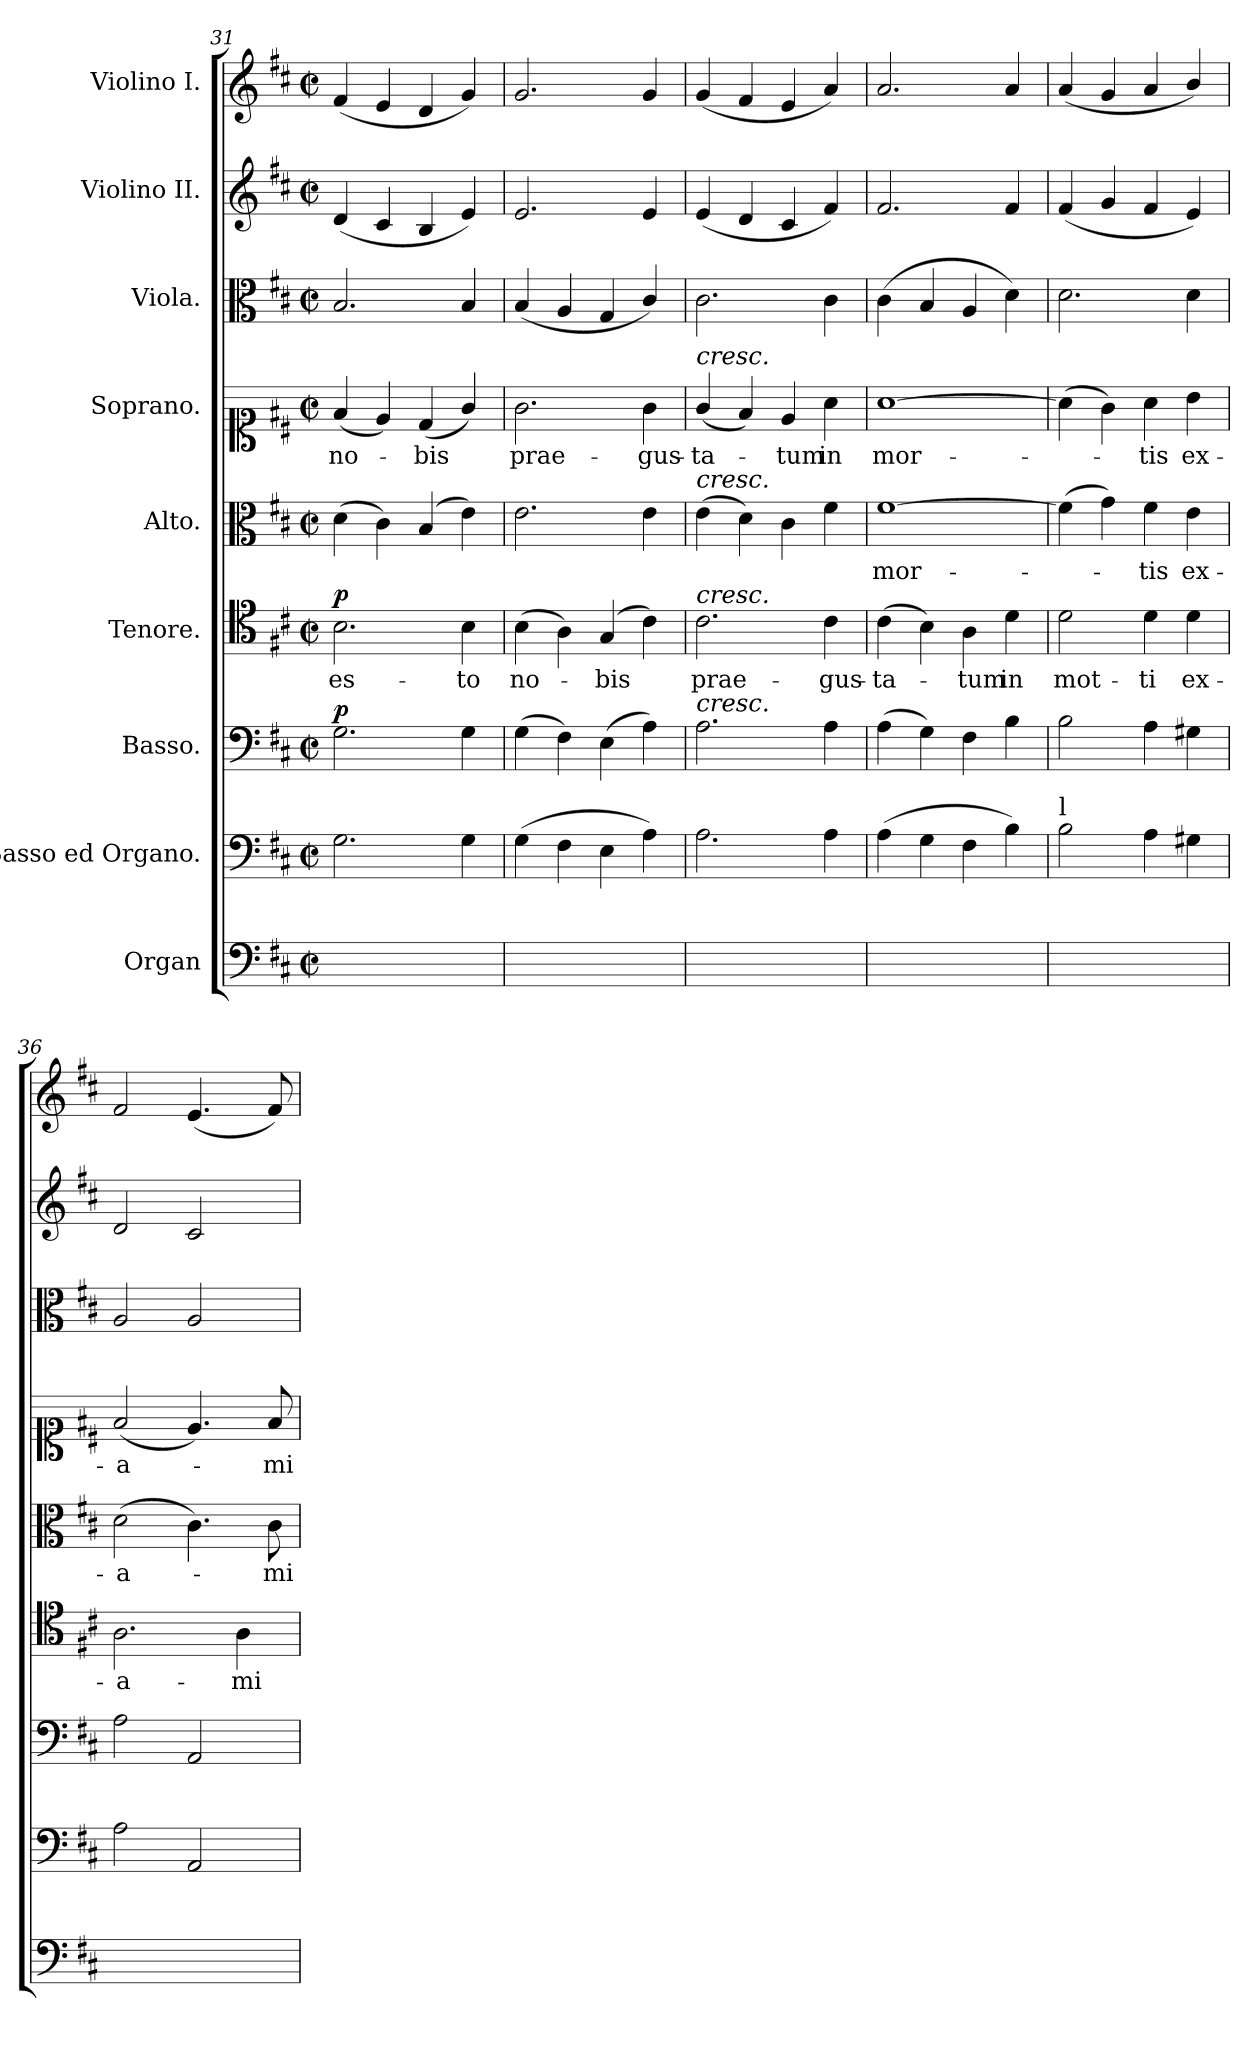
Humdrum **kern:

**kern	**kern	**kern	**dynam	**kern	**text	**dynam	**kern	**text	**kern	**text	**kern	**kern	**kern
*part9	*part8	*part7	*part7	*part6	*part6	*part6	*part5	*part5	*part4	*part4	*part3	*part2	*part1
*staff9	*staff8	*staff7	*staff7	*staff6	*staff6	*staff6	*staff5	*staff5	*staff4	*staff4	*staff3	*staff2	*staff1
*I"Organ	*I"Basso ed Organo.	*I"Basso.	*	*I"Tenore.	*	*	*I"Alto.	*	*I"Soprano.	*	*I"Viola.	*I"Violino II.	*I"Violino I.
*clefF4	*clefF4	*clefF4	*	*clefC4	*	*	*clefC3	*	*clefC1	*	*clefC3	*clefG2	*clefG2
*k[f#c#]	*k[f#c#]	*k[f#c#]	*	*k[f#c#]	*	*	*k[f#c#]	*	*k[f#c#]	*	*k[f#c#]	*k[f#c#]	*k[f#c#]
*M2/2	*M2/2	*M2/2	*	*M2/2	*	*	*M2/2	*	*M2/2	*	*M2/2	*M2/2	*M2/2
*met(c|)	*met(c|)	*met(c|)	*	*met(c|)	*	*	*met(c|)	*	*met(c|)	*	*met(c|)	*met(c|)	*met(c|)
=31	=31	=31	=31	=31	=31	=31	=31	=31	=31	=31	=31	=31	=31
*^	*^	*	*	*	*	*	*	*	*	*	*	*	*
!	!	!	!	!	!LO:DY:a	!	!LO:LY:b	!LO:DY:a	!	!	!	!LO:LY:b	!	!	!
2.B\yy 2.d\yy 2.f#\yy	2.G\yy	2.G\	2.GG\yy	2.G\	p	2.B\	es-	p	(>4d\	.	(<4f#/	no-	2.B/	(<4d/	(<4f#/
.	.	.	.	.	.	.	.	.	4c#\)	.	4e/)	.	.	4c#/	4e/
!	!	!	!	!	!	!	!	!	!	!	!	!LO:LY:b	!	!	!
.	.	.	.	.	.	.	.	.	(>4B/	.	(<4d/	-bis	.	4B/	4d/
!	!	!	!	!	!	!	!LO:LY:b	!	!	!	!	!	!	!	!
4B\yy 4e\yy 4g\yy	4G\yy	4G\	4GG\yy	4G\	.	4B\	-to	.	4e\)	.	4g/)	.	4B/	4e/)	4g/)
=32	=32	=32	=32	=32	=32	=32	=32	=32	=32	=32	=32	=32	=32	=32	=32
!	!	!	!	!	!	!	!LO:LY:b	!	!	!	!	!LO:LY:b	!	!	!
2.B\yy 2.e\yy 2.g\yy	4G\yy	(>4G\	4GG/yy	(>4G\	.	(>4B\	no-	.	2.e\	.	2.g\	prae-	(<4B/	2.e/	2.g/
.	4F#\yy	4F#\	4FF#/yy	4F#\)	.	4A\)	.	.	.	.	.	.	4A/	.	.
!	!	!	!	!	!	!	!LO:LY:b	!	!	!	!	!	!	!	!
.	4E\yy	4E\	4EE/yy	(>4E\	.	(>4G/	-bis	.	.	.	.	.	4G/	.	.
!	!	!	!	!	!	!	!	!	!	!	!	!LO:LY:b	!	!	!
4c#\yy 4e\yy 4g\yy	4A\yy	4A\)	4AA/yy	4A\)	.	4c#\)	.	.	4e\	.	4g\	-gus-	4c#/)	4e/	4g/
=33	=33	=33	=33	=33	=33	=33	=33	=33	=33	=33	=33	=33	=33	=33	=33
!	!	!	!	!	!	!	!	!	!	!	!LO:TX:a:i:t=cresc.	!	!	!	!
!	!	!	!	!	!	!	!	!	!LO:TX:a:i:t=cresc.	!	!	!	!	!	!
!	!	!	!	!	!	!LO:TX:a:i:t=cresc.	!	!	!	!	!	!	!	!	!
!	!	!	!	!LO:TX:a:i:t=cresc.	!	!	!	!	!	!	!	!	!	!	!
!	!	!	!	!	!	!	!LO:LY:b	!	!	!	!	!LO:LY:b	!	!	!
2.c#\yy 2.e\yy 2.g\yy	2.A\yy	2.A\	2.AA/yy	2.A\	.	2.c#\	prae-	.	(>4e\	.	(<4g/	-ta-	2.c#\	(<4e/	(<4g/
.	.	.	.	.	.	.	.	.	4d\)	.	4f#/)	.	.	4d/	4f#/
!	!	!	!	!	!	!	!	!	!	!	!	!LO:LY:b	!	!	!
.	.	.	.	.	.	.	.	.	4c#\	.	4e/	-tum	.	4c#/	4e/
!	!	!	!	!	!	!	!LO:LY:b	!	!	!	!	!LO:LY:b	!	!	!
[4c#\yy [4f#\yy [4a\yy	4A\yy	4A\	4AA/yy	4A\	.	4c#\	-gus-	.	4f#\	.	4a\	in	4c#\	4f#/)	4a/)
=34	=34	=34	=34	=34	=34	=34	=34	=34	=34	=34	=34	=34	=34	=34	=34
!	!	!	!	!	!	!	!LO:LY:b	!	!	!LO:LY:b	!	!LO:LY:b	!	!	!
2.c#\yy] 2.f#\yy] 2.a\yy]	4A\yy	(>4A\	4AA\yy	(>4A\	.	(>4c#\	-ta-	.	[1f#	mor-	[1a	mor-	(>4c#\	2.f#/	2.a/
.	4G\yy	4G\	4GG\yy	4G\)	.	4B\)	.	.	.	.	.	.	4B/	.	.
!	!	!	!	!	!	!	!LO:LY:b	!	!	!	!	!	!	!	!
.	4F#\yy	4F#\	4FF#\yy	4F#\	.	4A\	-tum	.	.	.	.	.	4A/	.	.
!	!	!	!	!	!	!	!LO:LY:b	!	!	!	!	!	!	!	!
[4d\yy [4f#\yy [4a\yy	4B\yy	4B\)	4BB\yy	4B\	.	4d\	in	.	.	.	.	.	4d\)	4f#/	4a/
=35	=35	=35	=35	=35	=35	=35	=35	=35	=35	=35	=35	=35	=35	=35	=35
!	!	!LO:TX:a:t=l	!	!	!	!	!	!	!	!	!	!	!	!	!
!	!	!	!	!	!	!	!LO:LY:b	!	!	!	!	!	!	!	!
4d\yy] 4f#\yy] 4a\yy]	2B\yy	2B\	2BB/yy	2B\	.	2d\	mot-	.	(>4f#\]	.	(>4a\]	.	2.d\	(<4f#/	(<4a/
[4d\yy 4g\yy	.	.	.	.	.	.	.	.	4g\)	.	4g\)	.	.	4g/	4g/
!	!	!	!	!	!	!	!LO:LY:b	!	!	!LO:LY:b	!	!LO:LY:b	!	!	!
4d\yy] 4f#\yy	4A\yy	4A\	4AA\yy	4A\	.	4d\	-ti	.	4f#\	-tis	4a\	-tis	.	4f#/	4a/
!	!	!	!	!	!	!	!LO:LY:b	!	!	!LO:LY:b	!	!LO:LY:b	!	!	!
4ryy	4G#X\yy	4G#X\	4GG#X\yy	4G#X\	.	4d\	ex-	.	4e\	ex-	4b\	ex-	4d\	4e/)	4b/)
!!LO:PB:g=z
=36	=36	=36	=36	=36	=36	=36	=36	=36	=36	=36	=36	=36	=36	=36	=36
!	!	!	!	!	!	!	!LO:LY:b	!	!	!LO:LY:b	!	!LO:LY:b	!	!	!
2d\yy 2f#\yy	2A\yy	2A\	2AA\yy	2A\	.	2.A\	-a-	.	(>2d\	-a-	(<2f#/	-a-	2A/	2d/	2f#/
[4.A\yy [4.c#\yy 4.e\yy	2AA/yy	2AA/	2AAA/yy	2AA/	.	.	.	.	4.c#\)	.	4.e/)	.	2A/	2c#/	(<4.e/
!	!	!	!	!	!	!	!LO:LY:b	!	!	!	!	!	!	!	!
.	.	.	.	.	.	4A\	-mi-	.	.	.	.	.	.	.	.
!	!	!	!	!	!	!	!	!	!	!LO:LY:b	!	!LO:LY:b	!	!	!
8A\yy] 8c#\yy] 8f#\yy	.	.	.	.	.	.	.	.	8c#\	-mi-	8f#/	-mi-	.	.	8f#/)
*v	*v	*	*	*	*	*	*	*	*	*	*	*	*	*	*
*	*v	*v	*	*	*	*	*	*	*	*	*	*	*	*
=	=	=	=	=	=	=	=	=	=	=	=	=	=
*-	*-	*-	*-	*-	*-	*-	*-	*-	*-	*-	*-	*-	*-
